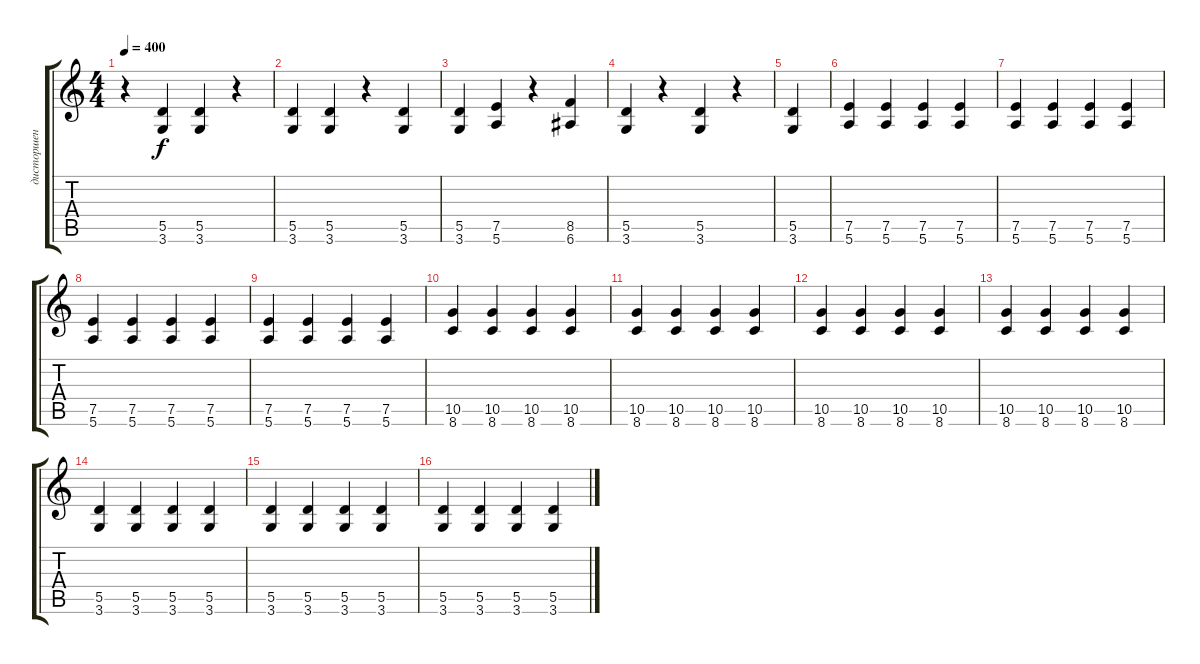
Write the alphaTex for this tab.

\track ("дисторшен" "дисторшен") {instrument distortionguitar}
\staff {score tabs}
\tuning (E4 B3 G3 D3 A2 E2) {hide}
\ts (4 4)
\tempo 400
\clef g2
\ks c
r.4{dy f} (5.5 3.6).4 (5.5 3.6).4 r.4 |
(5.5 3.6).4 (5.5 3.6).4 r.4 (5.5 3.6).4 |
(5.5 3.6).4 (7.5 5.6).4 r.4 (8.5 6.6).4 |
(5.5 3.6).4 r.4 (5.5 3.6).4 r.4 |
(5.5 3.6).4 |
(7.5 5.6).4 (7.5 5.6).4 (7.5 5.6).4 (7.5 5.6).4 |
(7.5 5.6).4 (7.5 5.6).4 (7.5 5.6).4 (7.5 5.6).4 |
(7.5 5.6).4 (7.5 5.6).4 (7.5 5.6).4 (7.5 5.6).4 |
(7.5 5.6).4 (7.5 5.6).4 (7.5 5.6).4 (7.5 5.6).4 |
(10.5 8.6).4 (10.5 8.6).4 (10.5 8.6).4 (10.5 8.6).4 |
(10.5 8.6).4 (10.5 8.6).4 (10.5 8.6).4 (10.5 8.6).4 |
(10.5 8.6).4 (10.5 8.6).4 (10.5 8.6).4 (10.5 8.6).4 |
(10.5 8.6).4 (10.5 8.6).4 (10.5 8.6).4 (10.5 8.6).4 |
(5.5 3.6).4 (5.5 3.6).4 (5.5 3.6).4 (5.5 3.6).4 |
(5.5 3.6).4 (5.5 3.6).4 (5.5 3.6).4 (5.5 3.6).4 |
(5.5 3.6).4 (5.5 3.6).4 (5.5 3.6).4 (5.5 3.6).4
